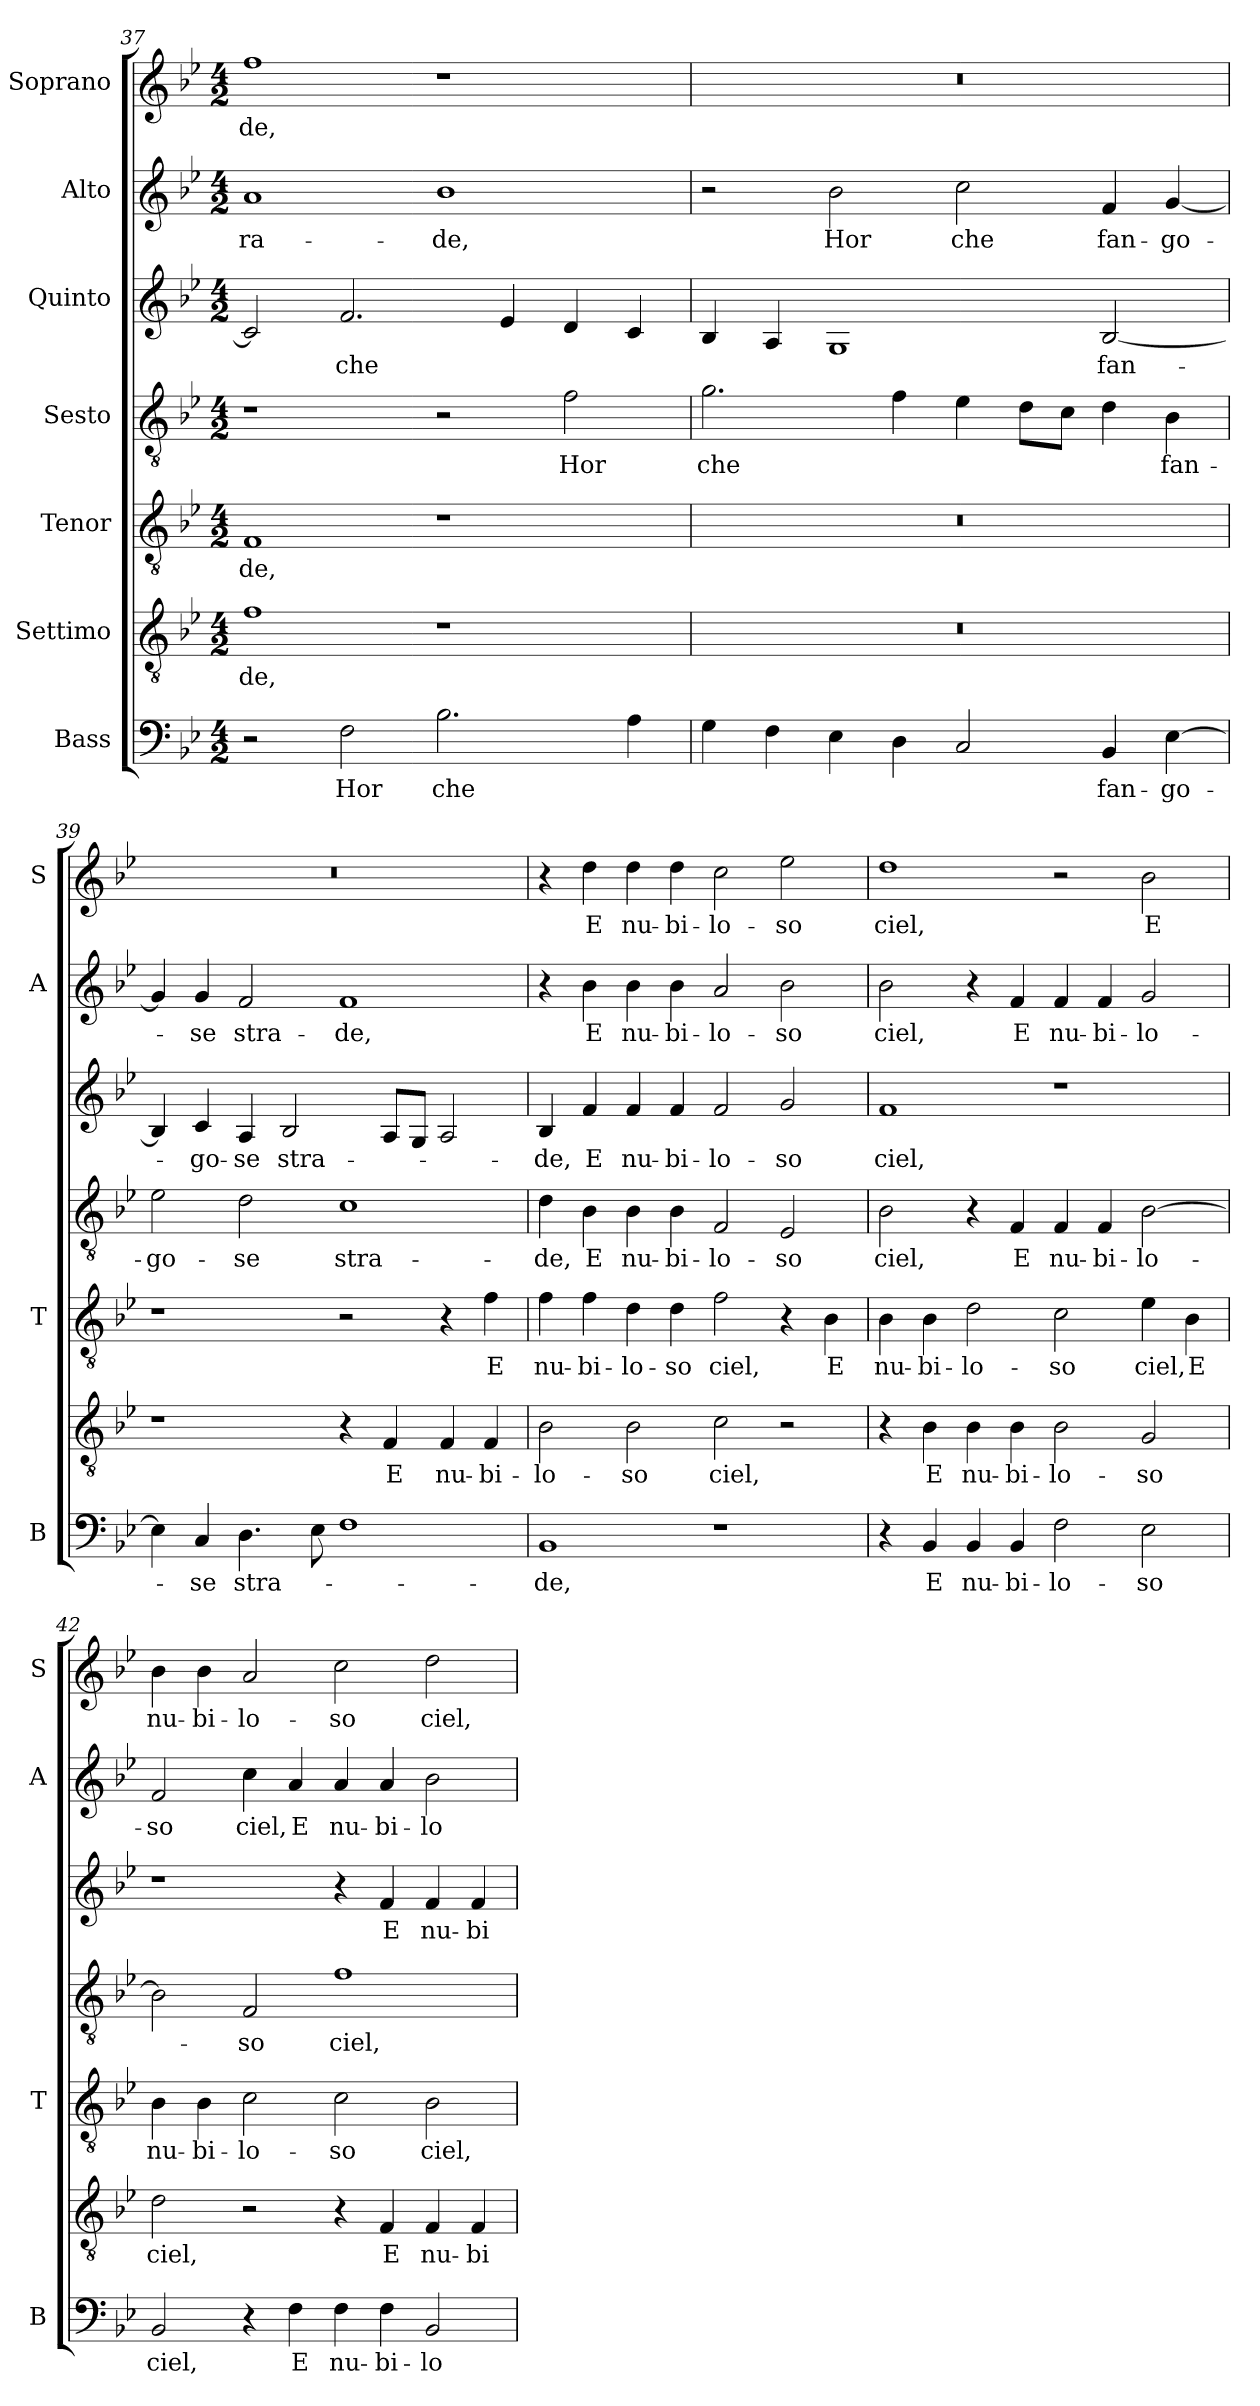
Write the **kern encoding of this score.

**kern	**text	**kern	**text	**kern	**text	**kern	**text	**kern	**text	**kern	**text	**kern	**text
*part7	*part7	*part6	*part6	*part5	*part5	*part4	*part4	*part3	*part3	*part2	*part2	*part1	*part1
*staff7	*staff7	*staff6	*staff6	*staff5	*staff5	*staff4	*staff4	*staff3	*staff3	*staff2	*staff2	*staff1	*staff1
*I"Bass	*	*I"Settimo	*	*I"Tenor	*	*I"Sesto	*	*I"Quinto	*	*I"Alto	*	*I"Soprano	*
*I'B	*	*	*	*I'T	*	*	*	*	*	*I'A	*	*I'S	*
*clefF4	*	*clefGv2	*	*clefGv2	*	*clefGv2	*	*clefG2	*	*clefG2	*	*clefG2	*
*k[b-e-]	*	*k[b-e-]	*	*k[b-e-]	*	*k[b-e-]	*	*k[b-e-]	*	*k[b-e-]	*	*k[b-e-]	*
*B-:	*	*B-:	*	*B-:	*	*B-:	*	*B-:	*	*B-:	*	*B-:	*
*M4/2	*	*M4/2	*	*M4/2	*	*M4/2	*	*M4/2	*	*M4/2	*	*M4/2	*
=37	=37	=37	=37	=37	=37	=37	=37	=37	=37	=37	=37	=37	=37
!	!	!	!LO:LY:b	!	!LO:LY:b	!	!	!	!	!	!LO:LY:b	!	!LO:LY:b
2r	.	1f	-de,	1F	-de,	1r	.	2c/]	.	1a	ra-	1ff	-de,
!	!LO:LY:b	!	!	!	!	!	!	!	!LO:LY:b	!	!	!	!
2F\	Hor	.	.	.	.	.	.	2.f/	che	.	.	.	.
!	!LO:LY:b	!	!	!	!	!	!	!	!	!	!LO:LY:b	!	!
2.B-\	che	1r	.	1r	.	2r	.	.	.	1b-	-de,	1r	.
.	.	.	.	.	.	.	.	4e-/	.	.	.	.	.
!	!	!	!	!	!	!	!LO:LY:b	!	!	!	!	!	!
.	.	.	.	.	.	2f\	Hor	4d/	.	.	.	.	.
4A\	.	.	.	.	.	.	.	4c/	.	.	.	.	.
!!LO:PB:g=z
=38	=38	=38	=38	=38	=38	=38	=38	=38	=38	=38	=38	=38	=38
!	!	!	!	!	!	!	!LO:LY:b	!	!	!	!	!	!
4G\	.	0r	.	0r	.	2.g\	che	4B-/	.	2r	.	0r	.
4F\	.	.	.	.	.	.	.	4A/	.	.	.	.	.
!	!	!	!	!	!	!	!	!	!	!	!LO:LY:b	!	!
4E-\	.	.	.	.	.	.	.	1G	.	2b-\	Hor	.	.
4D\	.	.	.	.	.	4f\	.	.	.	.	.	.	.
!	!	!	!	!	!	!	!	!	!	!	!LO:LY:b	!	!
2C/	.	.	.	.	.	4e-\	.	.	.	2cc\	che	.	.
.	.	.	.	.	.	8d\L	.	.	.	.	.	.	.
.	.	.	.	.	.	8c\J	.	.	.	.	.	.	.
!	!LO:LY:b	!	!	!	!	!	!	!	!LO:LY:b	!	!LO:LY:b	!	!
4BB-/	fan-	.	.	.	.	4d\	.	[2B-/	fan-	4f/	fan-	.	.
!	!LO:LY:b	!	!	!	!	!	!LO:LY:b	!	!	!	!LO:LY:b	!	!
[4E-\	-go-	.	.	.	.	4B-\	fan-	.	.	[4g/	-go-	.	.
=39	=39	=39	=39	=39	=39	=39	=39	=39	=39	=39	=39	=39	=39
!	!	!	!	!	!	!	!LO:LY:b	!	!	!	!	!	!
4E-\]	.	1r	.	1r	.	2e-\	-go-	4B-/]	.	4g/]	.	0r	.
!	!LO:LY:b	!	!	!	!	!	!	!	!LO:LY:b	!	!LO:LY:b	!	!
4C/	-se	.	.	.	.	.	.	4c/	-go-	4g/	-se	.	.
!	!LO:LY:b	!	!	!	!	!	!LO:LY:b	!	!LO:LY:b	!	!LO:LY:b	!	!
4.D\	stra-	.	.	.	.	2d\	-se	4A/	-se	2f/	stra-	.	.
!	!	!	!	!	!	!	!	!	!LO:LY:b	!	!	!	!
.	.	.	.	.	.	.	.	2B-/	stra-	.	.	.	.
8E-\	.	.	.	.	.	.	.	.	.	.	.	.	.
!	!	!	!	!	!	!	!LO:LY:b	!	!	!	!LO:LY:b	!	!
1F	.	4r	.	2r	.	1c	stra-	.	.	1f	-de,	.	.
!	!	!	!LO:LY:b	!	!	!	!	!	!	!	!	!	!
.	.	4F/	E	.	.	.	.	8A/L	.	.	.	.	.
.	.	.	.	.	.	.	.	8G/J	.	.	.	.	.
!	!	!	!LO:LY:b	!	!	!	!	!	!	!	!	!	!
.	.	4F/	nu-	4r	.	.	.	2A/	.	.	.	.	.
!	!	!	!LO:LY:b	!	!LO:LY:b	!	!	!	!	!	!	!	!
.	.	4F/	-bi-	4f\	E	.	.	.	.	.	.	.	.
=40	=40	=40	=40	=40	=40	=40	=40	=40	=40	=40	=40	=40	=40
!	!LO:LY:b	!	!LO:LY:b	!	!LO:LY:b	!	!LO:LY:b	!	!LO:LY:b	!	!	!	!
1BB-	-de,	2B-\	-lo-	4f\	nu-	4d\	-de,	4B-/	-de,	4r	.	4r	.
!	!	!	!	!	!LO:LY:b	!	!LO:LY:b	!	!LO:LY:b	!	!LO:LY:b	!	!LO:LY:b
.	.	.	.	4f\	-bi-	4B-\	E	4f/	E	4b-\	E	4dd\	E
!	!	!	!LO:LY:b	!	!LO:LY:b	!	!LO:LY:b	!	!LO:LY:b	!	!LO:LY:b	!	!LO:LY:b
.	.	2B-\	-so	4d\	-lo-	4B-\	nu-	4f/	nu-	4b-\	nu-	4dd\	nu-
!	!	!	!	!	!LO:LY:b	!	!LO:LY:b	!	!LO:LY:b	!	!LO:LY:b	!	!LO:LY:b
.	.	.	.	4d\	-so	4B-\	-bi-	4f/	-bi-	4b-\	-bi-	4dd\	-bi-
!	!	!	!LO:LY:b	!	!LO:LY:b	!	!LO:LY:b	!	!LO:LY:b	!	!LO:LY:b	!	!LO:LY:b
1r	.	2c\	ciel,	2f\	ciel,	2F/	-lo-	2f/	-lo-	2a/	-lo-	2cc\	-lo-
!	!	!	!	!	!	!	!LO:LY:b	!	!LO:LY:b	!	!LO:LY:b	!	!LO:LY:b
.	.	2r	.	4r	.	2E-/	-so	2g/	-so	2b-\	-so	2ee-\	-so
!	!	!	!	!	!LO:LY:b	!	!	!	!	!	!	!	!
.	.	.	.	4B-\	E	.	.	.	.	.	.	.	.
!!LO:LB:g=z
=41	=41	=41	=41	=41	=41	=41	=41	=41	=41	=41	=41	=41	=41
!	!	!	!	!	!LO:LY:b	!	!LO:LY:b	!	!LO:LY:b	!	!LO:LY:b	!	!LO:LY:b
4r	.	4r	.	4B-\	nu-	2B-\	ciel,	1f	ciel,	2b-\	ciel,	1dd	ciel,
!	!LO:LY:b	!	!LO:LY:b	!	!LO:LY:b	!	!	!	!	!	!	!	!
4BB-/	E	4B-\	E	4B-\	-bi-	.	.	.	.	.	.	.	.
!	!LO:LY:b	!	!LO:LY:b	!	!LO:LY:b	!	!	!	!	!	!	!	!
4BB-/	nu-	4B-\	nu-	2d\	-lo-	4r	.	.	.	4r	.	.	.
!	!LO:LY:b	!	!LO:LY:b	!	!	!	!LO:LY:b	!	!	!	!LO:LY:b	!	!
4BB-/	-bi-	4B-\	-bi-	.	.	4F/	E	.	.	4f/	E	.	.
!	!LO:LY:b	!	!LO:LY:b	!	!LO:LY:b	!	!LO:LY:b	!	!	!	!LO:LY:b	!	!
2F\	-lo-	2B-\	-lo-	2c\	-so	4F/	nu-	1r	.	4f/	nu-	2r	.
!	!	!	!	!	!	!	!LO:LY:b	!	!	!	!LO:LY:b	!	!
.	.	.	.	.	.	4F/	-bi-	.	.	4f/	-bi-	.	.
!	!LO:LY:b	!	!LO:LY:b	!	!LO:LY:b	!	!LO:LY:b	!	!	!	!LO:LY:b	!	!LO:LY:b
2E-\	-so	2G/	-so	4e-\	ciel,	[2B-\	-lo-	.	.	2g/	-lo-	2b-\	E
!	!	!	!	!	!LO:LY:b	!	!	!	!	!	!	!	!
.	.	.	.	4B-\	E	.	.	.	.	.	.	.	.
=42	=42	=42	=42	=42	=42	=42	=42	=42	=42	=42	=42	=42	=42
!	!LO:LY:b	!	!LO:LY:b	!	!LO:LY:b	!	!	!	!	!	!LO:LY:b	!	!LO:LY:b
2BB-/	ciel,	2d\	ciel,	4B-\	nu-	2B-\]	.	1r	.	2f/	-so	4b-\	nu-
!	!	!	!	!	!LO:LY:b	!	!	!	!	!	!	!	!LO:LY:b
.	.	.	.	4B-\	-bi-	.	.	.	.	.	.	4b-\	-bi-
!	!	!	!	!	!LO:LY:b	!	!LO:LY:b	!	!	!	!LO:LY:b	!	!LO:LY:b
4r	.	2r	.	2c\	-lo-	2F/	-so	.	.	4cc\	ciel,	2a/	-lo-
!	!LO:LY:b	!	!	!	!	!	!	!	!	!	!LO:LY:b	!	!
4F\	E	.	.	.	.	.	.	.	.	4a/	E	.	.
!	!LO:LY:b	!	!	!	!LO:LY:b	!	!LO:LY:b	!	!	!	!LO:LY:b	!	!LO:LY:b
4F\	nu-	4r	.	2c\	-so	1f	ciel,	4r	.	4a/	nu-	2cc\	-so
!	!LO:LY:b	!	!LO:LY:b	!	!	!	!	!	!LO:LY:b	!	!LO:LY:b	!	!
4F\	-bi-	4F/	E	.	.	.	.	4f/	E	4a/	-bi-	.	.
!	!LO:LY:b	!	!LO:LY:b	!	!LO:LY:b	!	!	!	!LO:LY:b	!	!LO:LY:b	!	!LO:LY:b
2BB-/	-lo-	4F/	nu-	2B-\	ciel,	.	.	4f/	nu-	2b-\	-lo-	2dd\	ciel,
!	!	!	!LO:LY:b	!	!	!	!	!	!LO:LY:b	!	!	!	!
.	.	4F/	-bi-	.	.	.	.	4f/	-bi-	.	.	.	.
=	=	=	=	=	=	=	=	=	=	=	=	=	=
*-	*-	*-	*-	*-	*-	*-	*-	*-	*-	*-	*-	*-	*-
